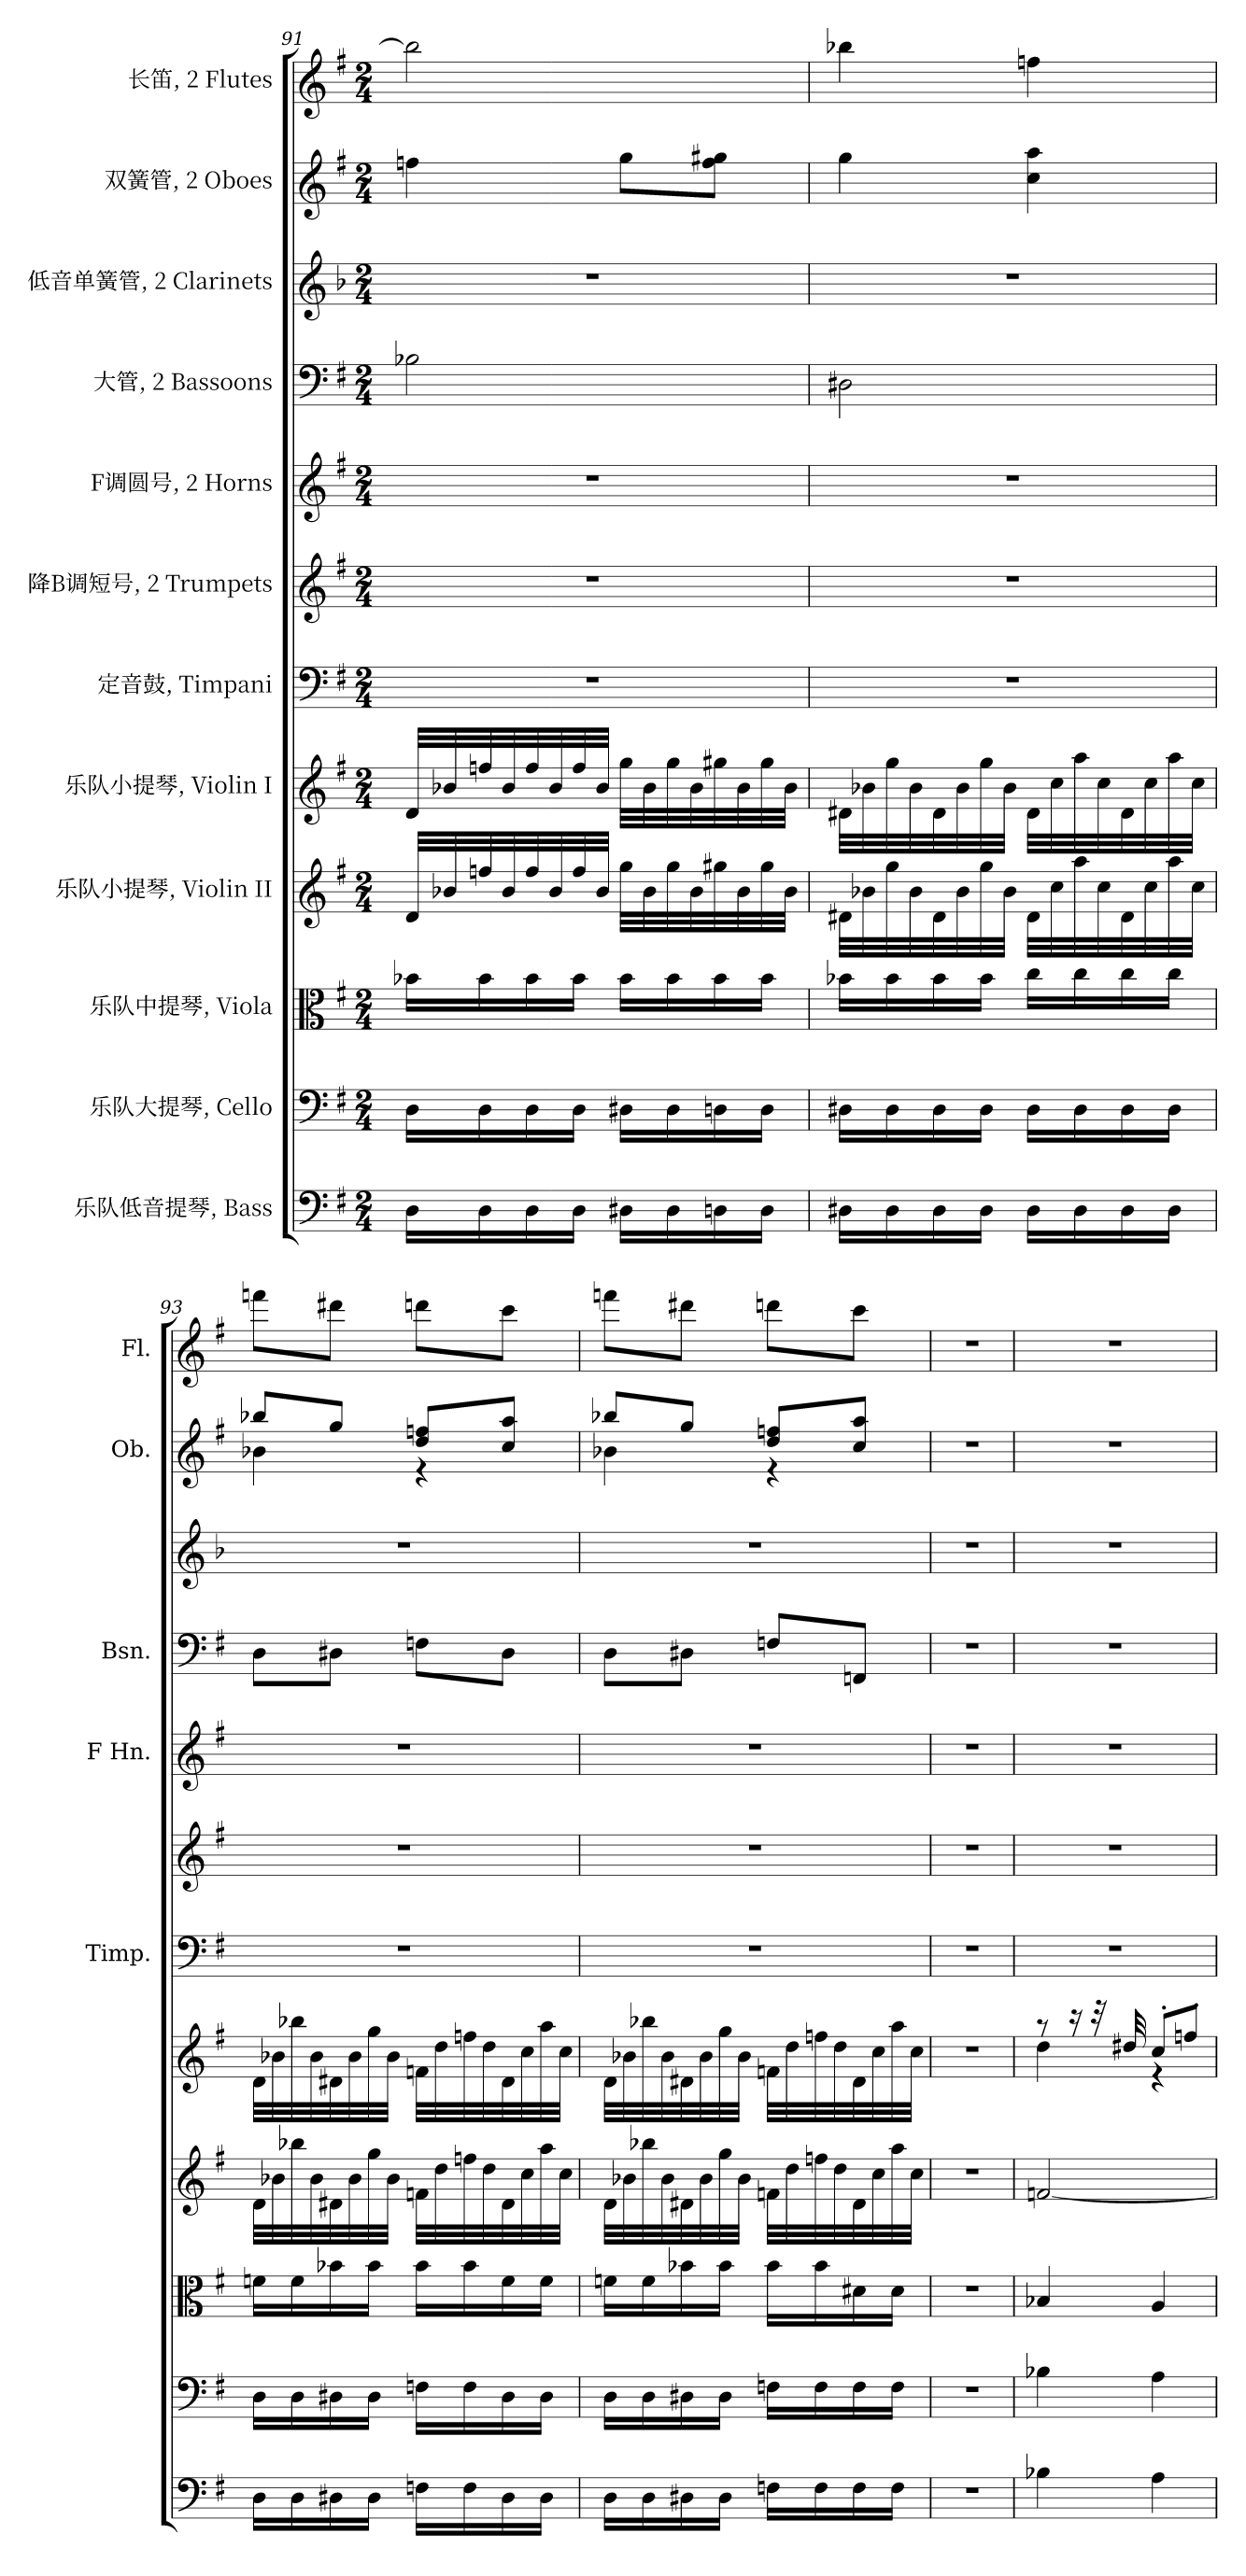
**kern	**kern	**kern	**kern	**kern	**kern	**kern	**kern	**kern	**kern	**kern	**kern
*part12	*part11	*part10	*part9	*part8	*part7	*part6	*part5	*part4	*part3	*part2	*part1
*staff12	*staff11	*staff10	*staff9	*staff8	*staff7	*staff6	*staff5	*staff4	*staff3	*staff2	*staff1
*I"乐队低音提琴, Bass	*I"乐队大提琴, Cello	*I"乐队中提琴, Viola	*I"乐队小提琴, Violin II	*I"乐队小提琴, Violin I	*I"定音鼓, Timpani	*I"降B调短号, 2 Trumpets	*I"F调圆号, 2 Horns	*I"大管, 2 Bassoons	*I"低音单簧管, 2 Clarinets	*I"双簧管, 2 Oboes	*I"长笛, 2 Flutes
*	*	*	*	*	*I'Timp.	*	*I'F Hn.	*I'Bsn.	*	*I'Ob.	*I'Fl.
!!LO:PB:g=z
*clefF4	*clefF4	*clefC3	*clefG2	*clefG2	*clefF4	*clefG2	*clefG2	*clefF4	*clefG2	*clefG2	*clefG2
*ITrd7c12	*	*	*	*	*	*ITrd1c2	*ITrd4c7	*	*ITrd8c14	*	*
*k[f#]	*k[f#]	*k[f#]	*k[f#]	*k[f#]	*k[f#]	*k[b-]	*k[]	*k[f#]	*k[b-]	*k[f#]	*k[f#]
*M2/4	*M2/4	*M2/4	*M2/4	*M2/4	*M2/4	*M2/4	*M2/4	*M2/4	*M2/4	*M2/4	*M2/4
=91	=91	=91	=91	=91	=91	=91	=91	=91	=91	=91	=91
16DD\LL	16D\LL	16b-X\LL	32d/LLL	32d/LLL	2r	2r	2r	2B-X\	2r	4ffn\	2bb-\]
.	.	.	32b-X/	32b-X/	.	.	.	.	.	.	.
16DD\	16D\	16b-\	32ffn/	32ffn/	.	.	.	.	.	.	.
.	.	.	32b-/	32b-/	.	.	.	.	.	.	.
16DD\	16D\	16b-\	32ff/	32ff/	.	.	.	.	.	.	.
.	.	.	32b-/	32b-/	.	.	.	.	.	.	.
16DD\JJ	16D\JJ	16b-\JJ	32ff/	32ff/	.	.	.	.	.	.	.
.	.	.	32b-/JJJ	32b-/JJJ	.	.	.	.	.	.	.
16DD#X\LL	16D#X\LL	16b-\LL	32gg\LLL	32gg\LLL	.	.	.	.	.	8gg\L	.
.	.	.	32b-\	32b-\	.	.	.	.	.	.	.
16DD#\	16D#\	16b-\	32gg\	32gg\	.	.	.	.	.	.	.
.	.	.	32b-\	32b-\	.	.	.	.	.	.	.
16DDn\	16Dn\	16b-\	32gg#X\	32gg#X\	.	.	.	.	.	8ff\ 8gg#X\J	.
.	.	.	32b-\	32b-\	.	.	.	.	.	.	.
16DD\JJ	16D\JJ	16b-\JJ	32gg#\	32gg#\	.	.	.	.	.	.	.
.	.	.	32b-\JJJ	32b-\JJJ	.	.	.	.	.	.	.
=92	=92	=92	=92	=92	=92	=92	=92	=92	=92	=92	=92
16DD#X\LL	16D#X\LL	16b-X\LL	32d#X\LLL	32d#X\LLL	2r	2r	2r	2D#X\	2r	4gg\	4bb-X\
.	.	.	32b-X\	32b-X\	.	.	.	.	.	.	.
16DD#\	16D#\	16b-\	32gg\	32gg\	.	.	.	.	.	.	.
.	.	.	32b-\	32b-\	.	.	.	.	.	.	.
16DD#\	16D#\	16b-\	32d#\	32d#\	.	.	.	.	.	.	.
.	.	.	32b-\	32b-\	.	.	.	.	.	.	.
16DD#\JJ	16D#\JJ	16b-\JJ	32gg\	32gg\	.	.	.	.	.	.	.
.	.	.	32b-\JJJ	32b-\JJJ	.	.	.	.	.	.	.
16DD#\LL	16D#\LL	16cc\LL	32d#\LLL	32d#\LLL	.	.	.	.	.	4cc\ 4aa\	4ffn\
.	.	.	32cc\	32cc\	.	.	.	.	.	.	.
16DD#\	16D#\	16cc\	32aa\	32aa\	.	.	.	.	.	.	.
.	.	.	32cc\	32cc\	.	.	.	.	.	.	.
16DD#\	16D#\	16cc\	32d#\	32d#\	.	.	.	.	.	.	.
.	.	.	32cc\	32cc\	.	.	.	.	.	.	.
16DD#\JJ	16D#\JJ	16cc\JJ	32aa\	32aa\	.	.	.	.	.	.	.
.	.	.	32cc\JJJ	32cc\JJJ	.	.	.	.	.	.	.
!!LO:PB:g=z
=93	=93	=93	=93	=93	=93	=93	=93	=93	=93	=93	=93
*	*	*	*	*	*	*	*	*	*	*^	*
16DD\LL	16D\LL	16fn\LL	32d\LLL	32d\LLL	2r	2r	2r	8D\L	2r	8bb-X/L	4b-X\	8fffn\L
.	.	.	32b-X\	32b-X\	.	.	.	.	.	.	.	.
16DD\	16D\	16f\	32bb-X\	32bb-X\	.	.	.	.	.	.	.	.
.	.	.	32b-\	32b-\	.	.	.	.	.	.	.	.
16DD#X\	16D#X\	16b-X\	32d#X\	32d#X\	.	.	.	8D#X\J	.	8gg/J	.	8ddd#X\J
.	.	.	32b-\	32b-\	.	.	.	.	.	.	.	.
16DD#\JJ	16D#\JJ	16b-\JJ	32gg\	32gg\	.	.	.	.	.	.	.	.
.	.	.	32b-\JJJ	32b-\JJJ	.	.	.	.	.	.	.	.
16FFn\LL	16Fn\LL	16b-\LL	32fn\LLL	32fn\LLL	.	.	.	8Fn\L	.	8dd/ 8ffn/L	4r	8dddn\L
.	.	.	32dd\	32dd\	.	.	.	.	.	.	.	.
16FF\	16F\	16b-\	32ffn\	32ffn\	.	.	.	.	.	.	.	.
.	.	.	32dd\	32dd\	.	.	.	.	.	.	.	.
16DD#\	16D#\	16f\	32d#\	32d#\	.	.	.	8D#\J	.	8cc/ 8aa/J	.	8ccc\J
.	.	.	32cc\	32cc\	.	.	.	.	.	.	.	.
16DD#\JJ	16D#\JJ	16f\JJ	32aa\	32aa\	.	.	.	.	.	.	.	.
.	.	.	32cc\JJJ	32cc\JJJ	.	.	.	.	.	.	.	.
=94	=94	=94	=94	=94	=94	=94	=94	=94	=94	=94	=94	=94
16DD\LL	16D\LL	16fn\LL	32d\LLL	32d\LLL	2r	2r	2r	8D\L	2r	8bb-X/L	4b-X\	8fffn\L
.	.	.	32b-X\	32b-X\	.	.	.	.	.	.	.	.
16DD\	16D\	16f\	32bb-X\	32bb-X\	.	.	.	.	.	.	.	.
.	.	.	32b-\	32b-\	.	.	.	.	.	.	.	.
16DD#X\	16D#X\	16b-X\	32d#X\	32d#X\	.	.	.	8D#X\J	.	8gg/J	.	8ddd#X\J
.	.	.	32b-\	32b-\	.	.	.	.	.	.	.	.
16DD#\JJ	16D#\JJ	16b-\JJ	32gg\	32gg\	.	.	.	.	.	.	.	.
.	.	.	32b-\JJJ	32b-\JJJ	.	.	.	.	.	.	.	.
16FFn\LL	16Fn\LL	16b-\LL	32fn\LLL	32fn\LLL	.	.	.	8Fn/L	.	8dd/ 8ffn/L	4r	8dddn\L
.	.	.	32dd\	32dd\	.	.	.	.	.	.	.	.
16FF\	16F\	16b-\	32ffn\	32ffn\	.	.	.	.	.	.	.	.
.	.	.	32dd\	32dd\	.	.	.	.	.	.	.	.
16FF\	16F\	16d#X\	32d#\	32d#\	.	.	.	8FFn/J	.	8cc/ 8aa/J	.	8ccc\J
.	.	.	32cc\	32cc\	.	.	.	.	.	.	.	.
16FF\JJ	16F\JJ	16d#\JJ	32aa\	32aa\	.	.	.	.	.	.	.	.
.	.	.	32cc\JJJ	32cc\JJJ	.	.	.	.	.	.	.	.
*	*	*	*	*	*	*	*	*	*	*v	*v	*
=95	=95	=95	=95	=95	=95	=95	=95	=95	=95	=95	=95
2r	2r	2r	2r	2r	2r	2r	2r	2r	2r	2r	2r
!!LO:PB:g=z
=96	=96	=96	=96	=96	=96	=96	=96	=96	=96	=96	=96
*	*	*	*	*^	*	*	*	*	*	*	*
4BB-X\	4B-X\	4B-X/	[2fn/	8r	4dd\	2r	2r	2r	2r	2r	2r	2r
.	.	.	.	16r	.	.	.	.	.	.	.	.
.	.	.	.	32r	.	.	.	.	.	.	.	.
.	.	.	.	32dd#X/	.	.	.	.	.	.	.	.
4AA\	4A\	4A/	.	8cc'/L	4r	.	.	.	.	.	.	.
.	.	.	.	8ffn'/J	.	.	.	.	.	.	.	.
*	*	*	*	*v	*v	*	*	*	*	*	*	*
=	=	=	=	=	=	=	=	=	=	=	=
*-	*-	*-	*-	*-	*-	*-	*-	*-	*-	*-	*-
